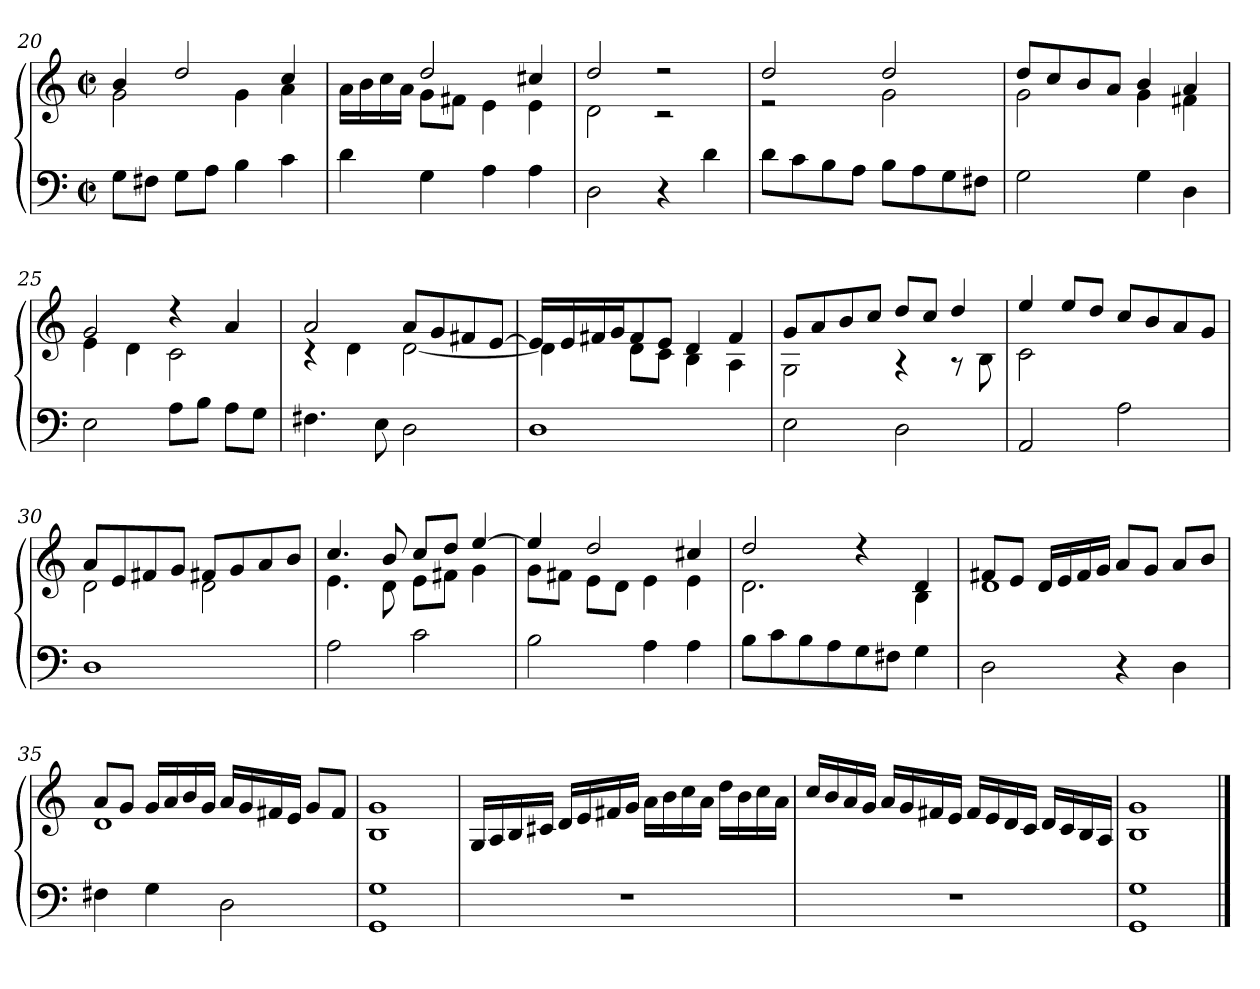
**kern	**kern
*part1	*part1
*staff2	*staff1
*clefF4	*clefG2
*k[]	*k[]
*M2/2	*M2/2
*met(c|)	*met(c|)
=20	=20
*	*^
8G\L	4b/	2g\
8F#X\J	.	.
8G\L	2dd/	.
8A\J	.	.
4B\	.	4g\
4c\	4cc/	4a\
!!LO:LB:g=z	!!
=21	=21	=21
4d\	16a\LL	4ryy
.	16b\	.
.	16cc\	.
.	16a\JJ	.
4G\	2dd/	8g\L
.	.	8f#X\J
4A\	.	4e\
4A\	4cc#X/	4e\
=22	=22	=22
2D\	2dd/	2d\
4r	2r	2r
4d\	.	.
=23	=23	=23
8d\L	2dd/	2r
8c\	.	.
8B\	.	.
8A\J	.	.
8B\L	2dd/	2g\
8A\	.	.
8G\	.	.
8F#X\J	.	.
=24	=24	=24
2G\	8dd/L	2g\
.	8cc/	.
.	8b/	.
.	8a/J	.
4G\	4b/	4g\
4D\	4a/	4f#X\
=25	=25	=25
2E\	2g/	4e\
.	.	4d\
8A\L	4r	2c\
8B\J	.	.
8A\L	4a/	.
8G\J	.	.
!!LO:LB:g=z	!!
=26	=26	=26
4.F#X\	2a/	4r
.	.	4d\
8E\	.	.
2D\	8a/L	[2d\
.	8g/	.
.	8f#X/	.
.	[8e/J	.
=27	=27	=27
1D	16e/LL]	4d\]
.	16e/	.
.	16f#X/	.
.	16g/J	.
.	8f#/	8d\L
.	8e/J	8c\J
.	4d/	4B\
.	4f#/	4A\
=28	=28	=28
2E\	8g/L	2G\
.	8a/	.
.	8b/	.
.	8cc/J	.
2D\	8dd/L	4r
.	8cc/J	.
.	4dd/	8r
.	.	8B\
=29	=29	=29
2AA/	4ee/	2c\
.	8ee/L	.
.	8dd/J	.
2A\	8cc/L	2ryy
.	8b/	.
.	8a/	.
.	8g/J	.
!!LO:LB:g=z	!!
=30	=30	=30
1D	8a/L	2d\
.	8e/	.
.	8f#X/	.
.	8g/J	.
.	8f#X/L	2d\
.	8g/	.
.	8a/	.
.	8b/J	.
=31	=31	=31
2A\	4.cc/	4.e\
.	8b/	8d\
2c\	8cc/L	8e\L
.	8dd/J	8f#X\J
.	[4ee/	4g\
=32	=32	=32
2B\	4ee/]	8g\L
.	.	8f#X\J
.	2dd/	8e\L
.	.	8d\J
4A\	.	4e\
4A\	4cc#X/	4e\
=33	=33	=33
8B\L	2dd/	2.d\
8c\	.	.
8B\	.	.
8A\	.	.
8G\	4r	.
8F#X\J	.	.
4G\	4d/	4B\
=34	=34	=34
2D\	8f#X/L	1d
.	8e/J	.
.	16d/LL	.
.	16e/	.
.	16f#/	.
.	16g/JJ	.
4r	8a/L	.
.	8g/J	.
4D\	8a/L	.
.	8b/J	.
!!LO:LB:g=z	!!
=35	=35	=35
4F#X\	8a/L	1d
.	8g/J	.
4G\	16g/LL	.
.	16a/	.
.	16b/	.
.	16g/JJ	.
2D\	16a/LL	.
.	16g/	.
.	16f#X/	.
.	16e/JJ	.
.	8g/L	.
.	8f#/J	.
*	*v	*v
=36	=36
1GG 1G	1B 1g
=37	=37
1r	16G/LL
.	16A/
.	16B/
.	16c#X/JJ
.	16d/LL
.	16e/
.	16f#X/
.	16g/JJ
.	16a\LL
.	16b\
.	16cc\
.	16a\JJ
.	16dd\LL
.	16b\
.	16cc\
.	16a\JJ
!!LO:LB:g=z
=38	=38
1r	16cc/LL
.	16b/
.	16a/
.	16g/JJ
.	16a/LL
.	16g/
.	16f#X/
.	16e/JJ
.	16f#/LL
.	16e/
.	16d/
.	16c/JJ
.	16d/LL
.	16c/
.	16B/
.	16A/JJ
=39	=39
1GG 1G	1B 1g
==	==
*-	*-
